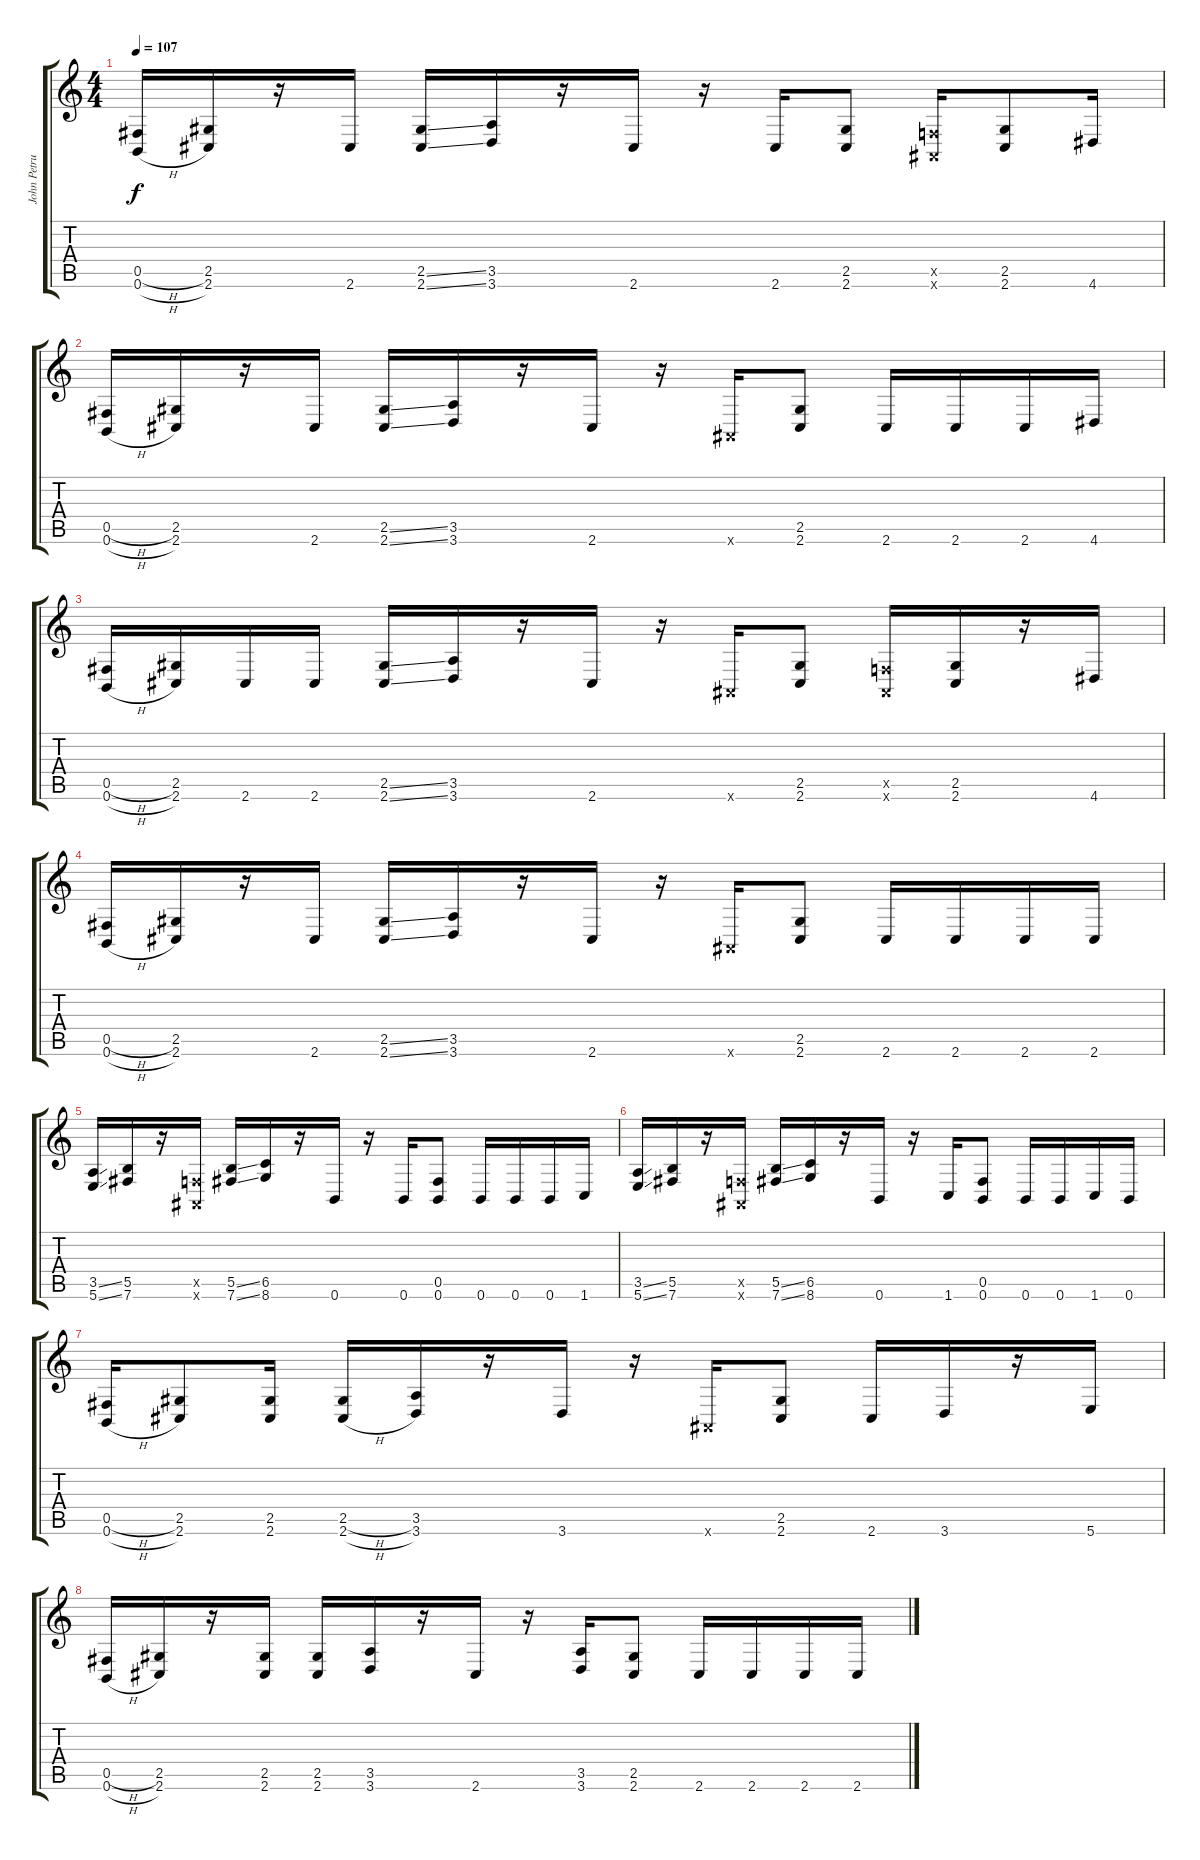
\track ("John Petrucci" "John Petru") {instrument distortionguitar}
\staff {score tabs}
\tuning (E4 B3 G3 D3 Gb2 B1) {hide}
\ts (4 4)
\tempo 107
\clef g2
\ks c
(0.5{h} 0.6{h}).16{dy f} (2.5 2.6).16 r.16 2.6.16 (2.5{ss} 2.6{ss}).16 (3.5 3.6).16 r.16 2.6.16 r.16 2.6.16 (2.5 2.6).8 (-1.5{x} -1.6{x}).16 (2.5 2.6).8 4.6.16 |
(0.5{h} 0.6{h}).16 (2.5 2.6).16 r.16 2.6.16 (2.5{ss} 2.6{ss}).16 (3.5 3.6).16 r.16 2.6.16 r.16 -1.6{x}.16 (2.5 2.6).8 2.6.16 2.6.16 2.6.16 4.6.16 |
(0.5{h} 0.6{h}).16 (2.5 2.6).16 2.6.16 2.6.16 (2.5{ss} 2.6{ss}).16 (3.5 3.6).16 r.16 2.6.16 r.16 -1.6{x}.16 (2.5 2.6).8 (-1.5{x} -1.6{x}).16 (2.5 2.6).16 r.16 4.6.16 |
(0.5{h} 0.6{h}).16 (2.5 2.6).16 r.16 2.6.16 (2.5{ss} 2.6{ss}).16 (3.5 3.6).16 r.16 2.6.16 r.16 -1.6{x}.16 (2.5 2.6).8 2.6.16 2.6.16 2.6.16 2.6.16 |
(3.5{ss} 5.6{ss}).16 (5.5 7.6).16 r.16 (-1.5{x} -1.6{x}).16 (5.5{ss} 7.6{ss}).16 (6.5 8.6).16 r.16 0.6.16 r.16 0.6.16 (0.5 0.6).8 0.6.16 0.6.16 0.6.16 1.6.16 |
(3.5{ss} 5.6{ss}).16 (5.5 7.6).16 r.16 (-1.5{x} -1.6{x}).16 (5.5{ss} 7.6{ss}).16 (6.5 8.6).16 r.16 0.6.16 r.16 1.6.16 (0.5 0.6).8 0.6.16 0.6.16 1.6.16 0.6.16 |
(0.5{h} 0.6{h}).16 (2.5 2.6).8 (2.5 2.6).16 (2.5{h} 2.6{h}).16 (3.5 3.6).16 r.16 3.6.16 r.16 -1.6{x}.16 (2.5 2.6).8 2.6.16 3.6.16 r.16 5.6.16 |
(0.5{h} 0.6{h}).16 (2.5 2.6).16 r.16 (2.5 2.6).16 (2.5 2.6).16 (3.5 3.6).16 r.16 2.6.16 r.16 (3.5 3.6).16 (2.5 2.6).8 2.6.16 2.6.16 2.6.16 2.6.16
